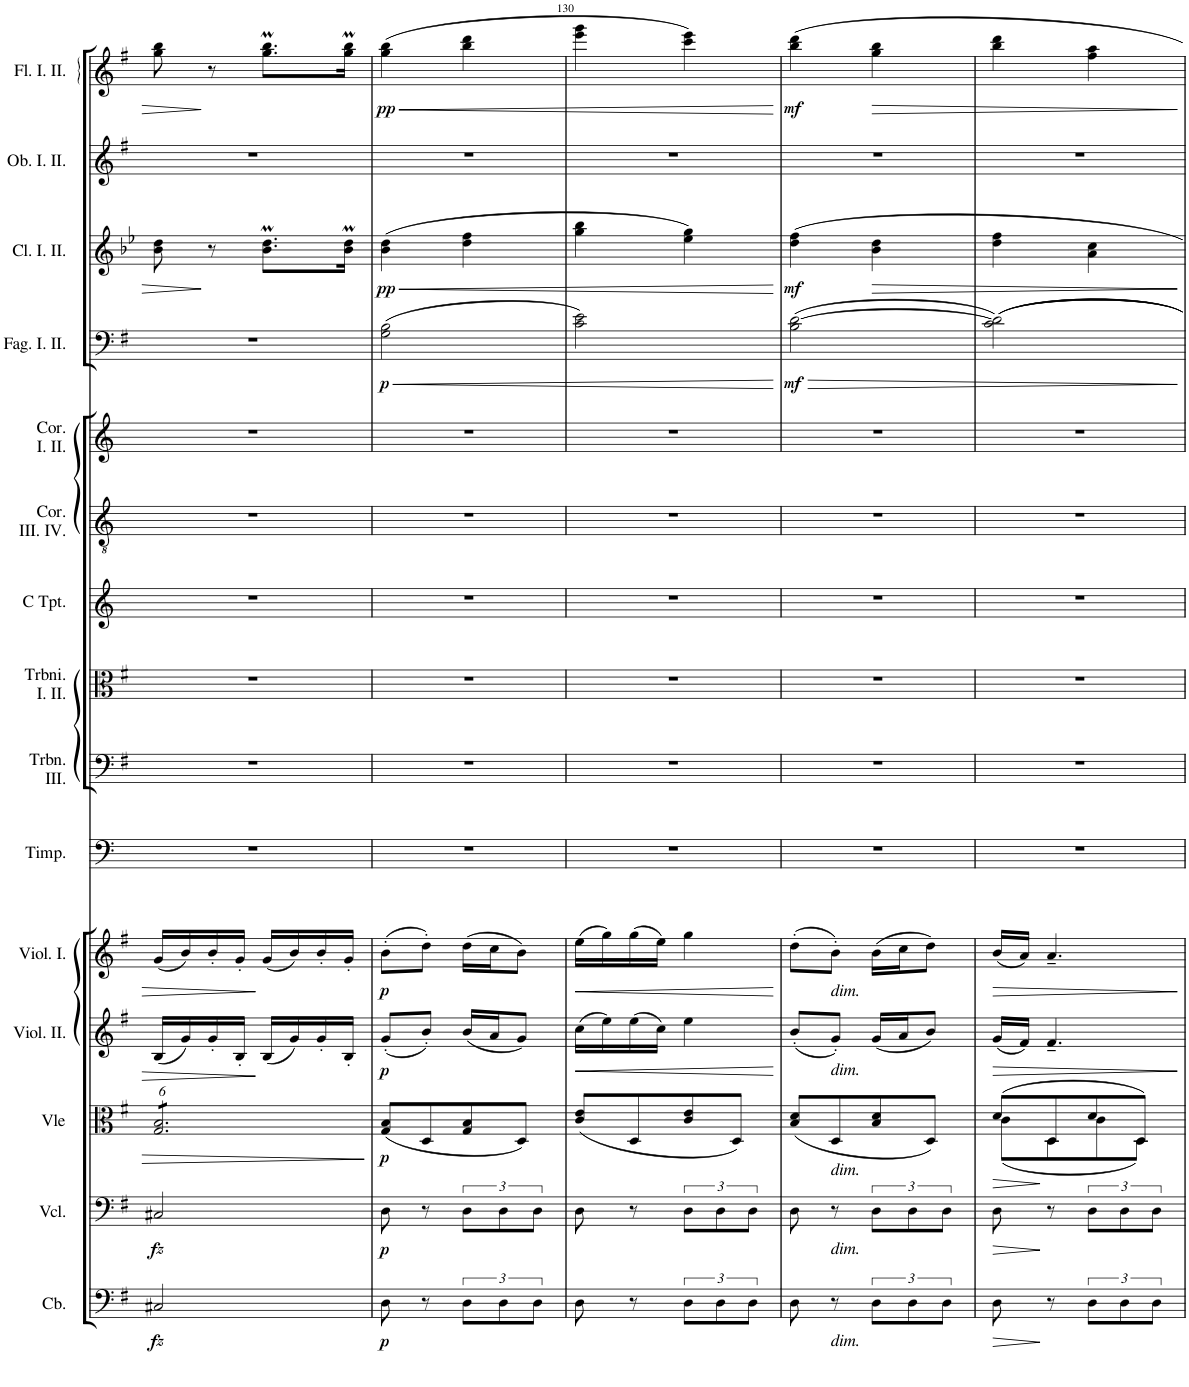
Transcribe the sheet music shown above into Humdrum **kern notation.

**kern	**dynam	**kern	**dynam	**kern	**dynam	**kern	**dynam	**kern	**dynam	**kern	**kern	**kern	**kern	**kern	**kern	**kern	**dynam	**kern	**dynam	**kern	**kern	**dynam
*part15	*part15	*part14	*part14	*part13	*part13	*part12	*part12	*part11	*part11	*part10	*part9	*part8	*part7	*part6	*part5	*part4	*part4	*part3	*part3	*part2	*part1	*part1
*staff15	*staff15	*staff14	*staff14	*staff13	*staff13	*staff12	*staff12	*staff11	*staff11	*staff10	*staff9	*staff8	*staff7	*staff6	*staff5	*staff4	*staff4	*staff3	*staff3	*staff2	*staff1	*staff1
*I"Contrabassi	*	*I"Violoncelli	*	*I"Viole	*	*I"Violini II.	*	*I"Violini I.	*	*I"Timpani	*I"Trombone III.	*I"Tromboni I. II.	*I"Trombe I. II. E	*I"Corni III. IV. C	*I"Corni I. II. E	*I"Fagotti I. II.	*	*I"Clarinetti I. II. A	*	*I"Oboi I. II.	*I"Flauto I.	*
*I'Cb.	*	*I'Vcl.	*	*I'Vle	*	*I'Viol. II.	*	*I'Viol. I.	*	*I'Timp.	*I'Trbn. III.	*I'Trbni. I. II.	*I'Trbe. I. II.	*I'Cor. III. IV.	*I'Cor. I. II.	*I'Fag. I. II.	*	*I'Cl. I. II.	*	*I'Ob. I. II.	*	*
!!LO:PB:g=z
*clefF4	*	*clefF4	*	*clefC3	*	*clefG2	*	*clefG2	*	*clefF4	*clefF4	*clefC3	*clefG2	*clefGv2	*clefG2	*clefF4	*	*clefG2	*	*clefG2	*clefG2	*
*Trd7c12	*	*	*	*	*	*	*	*	*	*	*	*	*Trd-3c-4	*Trd7c12	*Trd5c8	*	*	*Trd2c3	*	*	*	*
*k[f#]	*	*k[f#]	*	*k[f#]	*	*k[f#]	*	*k[f#]	*	*k[]	*k[f#]	*k[f#]	*k[]	*k[]	*k[]	*k[f#]	*	*k[b-e-]	*	*k[f#]	*k[f#]	*
*M2/4	*	*M2/4	*	*M2/4	*	*M2/4	*	*M2/4	*	*M2/4	*M2/4	*M2/4	*M2/4	*M2/4	*M2/4	*M2/4	*	*M2/4	*	*M2/4	*M2/4	*
=128	=128	=128	=128	=128	=128	=128	=128	=128	=128	=128	=128	=128	=128	=128	=128	=128	=128	=128	=128	=128	=128	=128
!	!LO:DY:b	!	!LO:DY:b	!	!	!	!	!	!	!	!	!	!	!	!	!	!	!	!	!	!	!
*	*	*	*	*tremolo	*	*	*	*	*	*	*	*	*	*	*	*	*	*	*	*	*	*
2C#X/	fz	2C#X/	fz	12G/ 12B/L	.	(16B/LL	.	(16g/LL	.	2r	2r	2r	2r	2r	2r	2r	.	8b-\ 8dd\	.	2r	8gg\ 8bb\	.
.	.	.	.	.	.	16g/)	.	16b/)	.	.	.	.	.	.	.	.	.	.	.	.	.	.
.	.	.	.	12G/ 12B/	.	.	.	.	.	.	.	.	.	.	.	.	.	.	.	.	.	.
.	.	.	.	.	.	16g'/	.	16b'/	.	.	.	.	.	.	.	.	.	8r	.	.	8r	.
.	.	.	.	12G/ 12B/	.	.	.	.	.	.	.	.	.	.	.	.	.	.	.	.	.	.
.	.	.	.	.	.	16B'/JJ	.	16g'/JJ	.	.	.	.	.	.	.	.	.	.	.	.	.	.
.	.	.	.	12G/ 12B/	.	(16B/LL	.	(16g/LL	.	.	.	.	.	.	.	.	.	8.b-\M 8.dd\ML	.	.	8.gg\M 8.bb\ML	.
.	.	.	.	.	.	16g/)	.	16b/)	.	.	.	.	.	.	.	.	.	.	.	.	.	.
.	.	.	.	12G/ 12B/	.	.	.	.	.	.	.	.	.	.	.	.	.	.	.	.	.	.
.	.	.	.	.	.	16g'/	.	16b'/	.	.	.	.	.	.	.	.	.	.	.	.	.	.
.	.	.	.	12G/ 12B/J	.	.	.	.	.	.	.	.	.	.	.	.	.	.	.	.	.	.
*	*	*	*	*Xtremolo	*	*	*	*	*	*	*	*	*	*	*	*	*	*	*	*	*	*
.	.	.	.	.	.	16B'/JJ	.	16g'/JJ	.	.	.	.	.	.	.	.	.	16b-\M 16dd\MJk	.	.	16gg\M 16bb\MJk	.
=129	=129	=129	=129	=129	=129	=129	=129	=129	=129	=129	=129	=129	=129	=129	=129	=129	=129	=129	=129	=129	=129	=129
!	!LO:DY:b	!	!LO:DY:b	!	!LO:DY:b	!	!LO:DY:b	!	!LO:DY:b	!	!	!	!	!	!	!	!LO:HP:b	!	!LO:HP:b	!	!	!LO:HP:b
!	!	!	!	!	!	!	!	!	!	!	!	!	!	!	!	!	!LO:DY:n=1:b	!	!LO:DY:n=1:b	!	!	!LO:DY:n=1:b
8D\	p	8D\	p	(8G/ 8B/L	p	(8g'/L	p	(8b'\L	p	2r	2r	2r	2r	2r	2r	(2G\ 2B\	< p	(4b-\ 4dd\	< pp	2r	(4gg\ 4bb\	< pp
8r	.	8r	.	8D/	.	8b'/J)	.	8dd'\J)	.	.	.	.	.	.	.	.	.	.	.	.	.	.
12D\L	.	12D\L	.	8G/ 8B/	.	(16b/LL	.	(16dd\LL	.	.	.	.	.	.	.	.	.	4dd\ 4ff\	.	.	4bb\ 4ddd\	.
.	.	.	.	.	.	16a/J	.	16cc\J	.	.	.	.	.	.	.	.	.	.	.	.	.	.
12D\	.	12D\	.	.	.	.	.	.	.	.	.	.	.	.	.	.	.	.	.	.	.	.
.	.	.	.	8D/J)	.	8g/J)	.	8b\J)	.	.	.	.	.	.	.	.	.	.	.	.	.	.
12D\J	.	12D\J	.	.	.	.	.	.	.	.	.	.	.	.	.	.	.	.	.	.	.	.
=130	=130	=130	=130	=130	=130	=130	=130	=130	=130	=130	=130	=130	=130	=130	=130	=130	=130	=130	=130	=130	=130	=130
!	!	!	!	!	!	!	!LO:HP:b	!	!LO:HP:b	!	!	!	!	!	!	!	!	!	!	!	!	!
8D\	.	8D\	.	(8c/ 8e/L	.	(16cc\LL	<	(16ee\LL	<	2r	2r	2r	2r	2r	2r	2c\ 2e\)	.	4gg\ 4bb-\	.	2r	4eee\ 4ggg\	.
.	.	.	.	.	.	16ee\)	.	16gg\)	.	.	.	.	.	.	.	.	.	.	.	.	.	.
8r	.	8r	.	8D/	.	(16ee\	.	(16gg\	.	.	.	.	.	.	.	.	.	.	.	.	.	.
.	.	.	.	.	.	16cc\JJ)	.	16ee\JJ)	.	.	.	.	.	.	.	.	.	.	.	.	.	.
12D\L	.	12D\L	.	8c/ 8e/	.	4ee\	.	4gg\	.	.	.	.	.	.	.	.	.	4ee-\ 4gg\)	.	.	4ccc\ 4eee\)	.
12D\	.	12D\	.	.	.	.	.	.	.	.	.	.	.	.	.	.	.	.	.	.	.	.
.	.	.	.	8D/J)	.	.	.	.	.	.	.	.	.	.	.	.	.	.	.	.	.	.
12D\J	.	12D\J	.	.	.	.	.	.	.	.	.	.	.	.	.	.	.	.	.	.	.	.
.	.	.	.	.	.	.	[	.	[	.	.	.	.	.	.	.	[	.	[	.	.	[
=131	=131	=131	=131	=131	=131	=131	=131	=131	=131	=131	=131	=131	=131	=131	=131	=131	=131	=131	=131	=131	=131	=131
!	!	!	!	!	!	!	!	!	!	!	!	!	!	!	!	!	!LO:HP:b	!	!	!	!	!
!	!	!	!	!	!	!	!	!	!	!	!	!	!	!	!	!	!LO:DY:n=1:b	!	!LO:DY:b	!	!	!LO:DY:b
8D\	.	8D\	.	(8B/ 8d/L	.	(8b'/L	.	(8dd'\L	.	2r	2r	2r	2r	2r	2r	(2B\ [2d\	> mf	4dd\ 4ff\	mf	2r	4bb\ 4ddd\	mf
!	!	!	!	!	!	!	!	!LO:TX:b:i:t=dim.	!	!	!	!	!	!	!	!	!	!	!	!	!	!
!	!	!	!	!	!	!LO:TX:b:i:t=dim.	!	!	!	!	!	!	!	!	!	!	!	!	!	!	!	!
!	!	!	!	!LO:TX:b:i:t=dim.	!	!	!	!	!	!	!	!	!	!	!	!	!	!	!	!	!	!
!	!	!LO:TX:b:i:t=dim.	!	!	!	!	!	!	!	!	!	!	!	!	!	!	!	!	!	!	!	!
!LO:TX:b:i:t=dim.	!	!	!	!	!	!	!	!	!	!	!	!	!	!	!	!	!	!	!	!	!	!
8r	.	8r	.	8D/	.	8g'/J)	.	8b'\J)	.	.	.	.	.	.	.	.	.	.	.	.	.	.
!	!	!	!	!	!	!	!	!	!	!	!	!	!	!	!	!	!	!	!LO:HP:b	!	!	!LO:HP:b
12D\L	.	12D\L	.	8B/ 8d/	.	(16g/LL	.	(16b\LL	.	.	.	.	.	.	.	.	.	4b-\ 4dd\	>	.	4gg\ 4bb\	>
.	.	.	.	.	.	16a/J	.	16cc\J	.	.	.	.	.	.	.	.	.	.	.	.	.	.
12D\	.	12D\	.	.	.	.	.	.	.	.	.	.	.	.	.	.	.	.	.	.	.	.
.	.	.	.	8D/J)	.	8b/J)	.	8dd\J)	.	.	.	.	.	.	.	.	.	.	.	.	.	.
12D\J	.	12D\J	.	.	.	.	.	.	.	.	.	.	.	.	.	.	.	.	.	.	.	.
=132	=132	=132	=132	=132	=132	=132	=132	=132	=132	=132	=132	=132	=132	=132	=132	=132	=132	=132	=132	=132	=132	=132
!	!LO:HP:b	!	!LO:HP:b	!	!LO:HP:b	!	!LO:HP:b	!	!LO:HP:b	!	!	!	!	!	!	!	!	!	!	!	!	!
*	*	*	*	*^	*	*	*	*	*	*	*	*	*	*	*	*	*	*	*	*	*	*
8D\	>	8D\	>	(8d/L	(8c\L	>	(16g/LL	>	(16b/LL	>	2r	2r	2r	2r	2r	2r	2c\ 2d\])	.	4dd\ 4ff\	.	2r	4bb\ 4ddd\	.
.	.	.	.	.	.	.	16f#/JJ)	.	16a/JJ)	.	.	.	.	.	.	.	.	.	.	.	.	.	.
8r	]	8r	]	8D/	8D\	]	4.f#~/	.	4.a~/	.	.	.	.	.	.	.	.	.	.	.	.	.	.
12D\L	.	12D\L	.	8d/	8c\	.	.	.	.	.	.	.	.	.	.	.	.	.	4a\ 4cc\	.	.	4ff#\ 4aa\	.
12D\	.	12D\	.	.	.	.	.	.	.	.	.	.	.	.	.	.	.	.	.	.	.	.	.
.	.	.	.	8D/J)	8D\J)	.	.	.	.	.	.	.	.	.	.	.	.	.	.	.	.	.	.
12D\J	.	12D\J	.	.	.	.	.	.	.	.	.	.	.	.	.	.	.	.	.	.	.	.	.
*	*	*	*	*v	*v	*	*	*	*	*	*	*	*	*	*	*	*	*	*	*	*	*	*
.	.	.	.	.	.	.	]	.	]	.	.	.	.	.	.	.	]	.	]	.	.	]
=	=	=	=	=	=	=	=	=	=	=	=	=	=	=	=	=	=	=	=	=	=	=
*-	*-	*-	*-	*-	*-	*-	*-	*-	*-	*-	*-	*-	*-	*-	*-	*-	*-	*-	*-	*-	*-	*-
